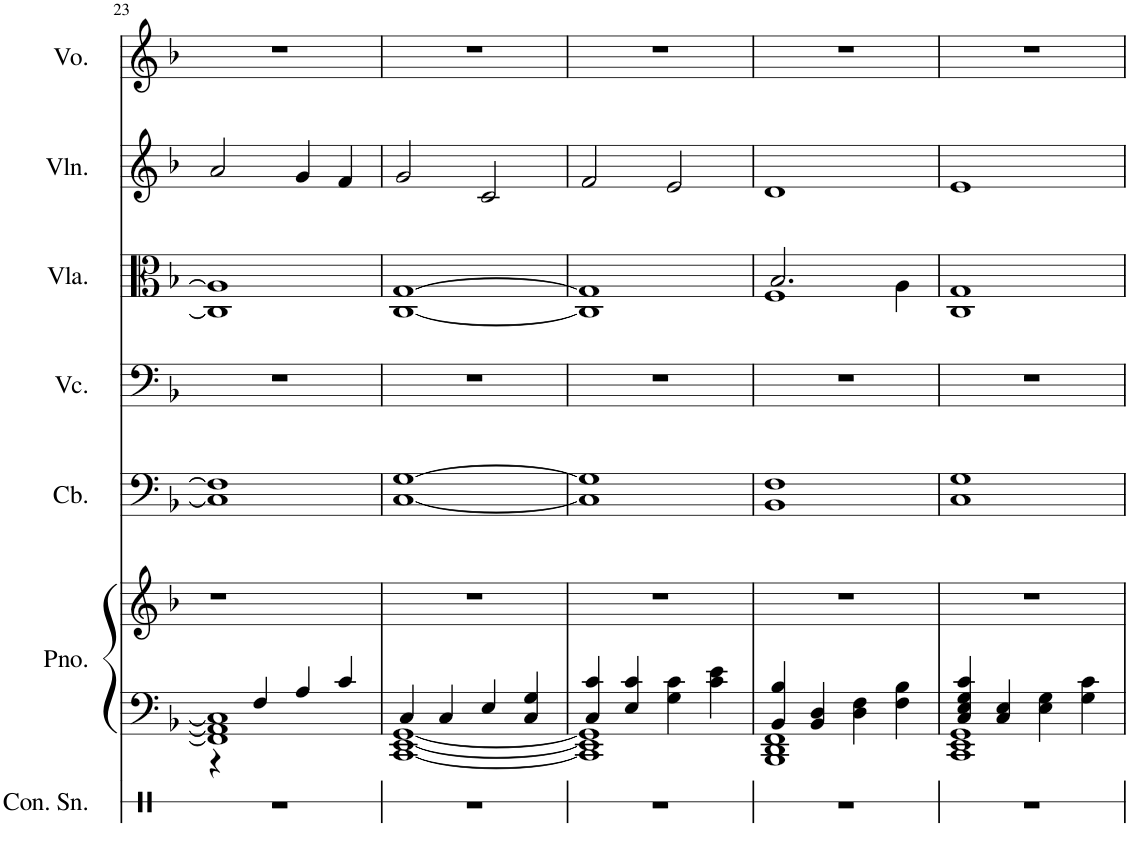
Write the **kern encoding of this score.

**kern	**kern	**kern	**kern	**kern	**kern	**kern	**kern
*part7	*part6	*part6	*part5	*part4	*part3	*part2	*part1
*staff8	*staff7	*staff6	*staff5	*staff4	*staff3	*staff2	*staff1
*I"Concert Snare Drum	*I"Piano	*	*I"Contrabass	*I"Violoncello	*I"Viola	*I"Violin	*I"Voice
*I'Con. Sn.	*I'Pno.	*	*I'Cb.	*I'Vc.	*I'Vla.	*I'Vln.	*I'Vo.
!!LO:PB:g=z
*clefX	*clefF4	*clefG2	*clefF4	*clefF4	*clefC3	*clefG2	*clefG2
*	*	*	*Trd7c12	*	*	*	*
*k[]	*k[b-]	*k[b-]	*k[b-]	*k[b-]	*k[b-]	*k[b-]	*k[b-]
*M4/4	*M4/4	*M4/4	*M4/4	*M4/4	*M4/4	*M4/4	*M4/4
=23	=23	=23	=23	=23	=23	=23	=23
*	*^	*	*	*	*	*	*
1r	1FF] 1AA] 1C]	4r	1r	1C] 1F]	1r	1C] 1A]	2a/	1r
.	.	4F/	.	.	.	.	.	.
.	.	4A/	.	.	.	.	4g/	.
.	.	4c/	.	.	.	.	4f/	.
=24	=24	=24	=24	=24	=24	=24	=24	=24
1r	[<1CC [<1EE [<1GG	4C/	1r	[1C [1G	1r	[1C [1G	2g/	1r
.	.	4C/	.	.	.	.	.	.
.	.	4E/	.	.	.	.	2c/	.
.	.	4C/ 4G/	.	.	.	.	.	.
=25	=25	=25	=25	=25	=25	=25	=25	=25
1r	1CC] 1EE] 1GG]	4C/ 4c/	1r	1C] 1G]	1r	1C] 1G]	2f/	1r
.	.	4E/ 4c/	.	.	.	.	.	.
.	.	4G\ 4c\	.	.	.	.	2e/	.
.	.	4c\ 4e\	.	.	.	.	.	.
=26	=26	=26	=26	=26	=26	=26	=26	=26
*	*	*	*	*	*	*^	*	*
1r	1BBB- 1DD 1FF	4BB-/ 4B-/	1r	1BB- 1F	1r	1F	2.B-/	1d	1r
.	.	4BB-/ 4D/	.	.	.	.	.	.	.
.	.	4D\ 4F\	.	.	.	.	.	.	.
.	.	4F\ 4B-\	.	.	.	.	4A\	.	.
*	*	*	*	*	*	*v	*v	*	*
=27	=27	=27	=27	=27	=27	=27	=27	=27
1r	1CC 1EE 1GG	4C/ 4E/ 4G/ 4c/	1r	1C 1G	1r	1C 1G	1e	1r
.	.	4C/ 4E/	.	.	.	.	.	.
.	.	4E\ 4G\	.	.	.	.	.	.
.	.	4G\ 4c\	.	.	.	.	.	.
*	*v	*v	*	*	*	*	*	*
=	=	=	=	=	=	=	=
*-	*-	*-	*-	*-	*-	*-	*-
